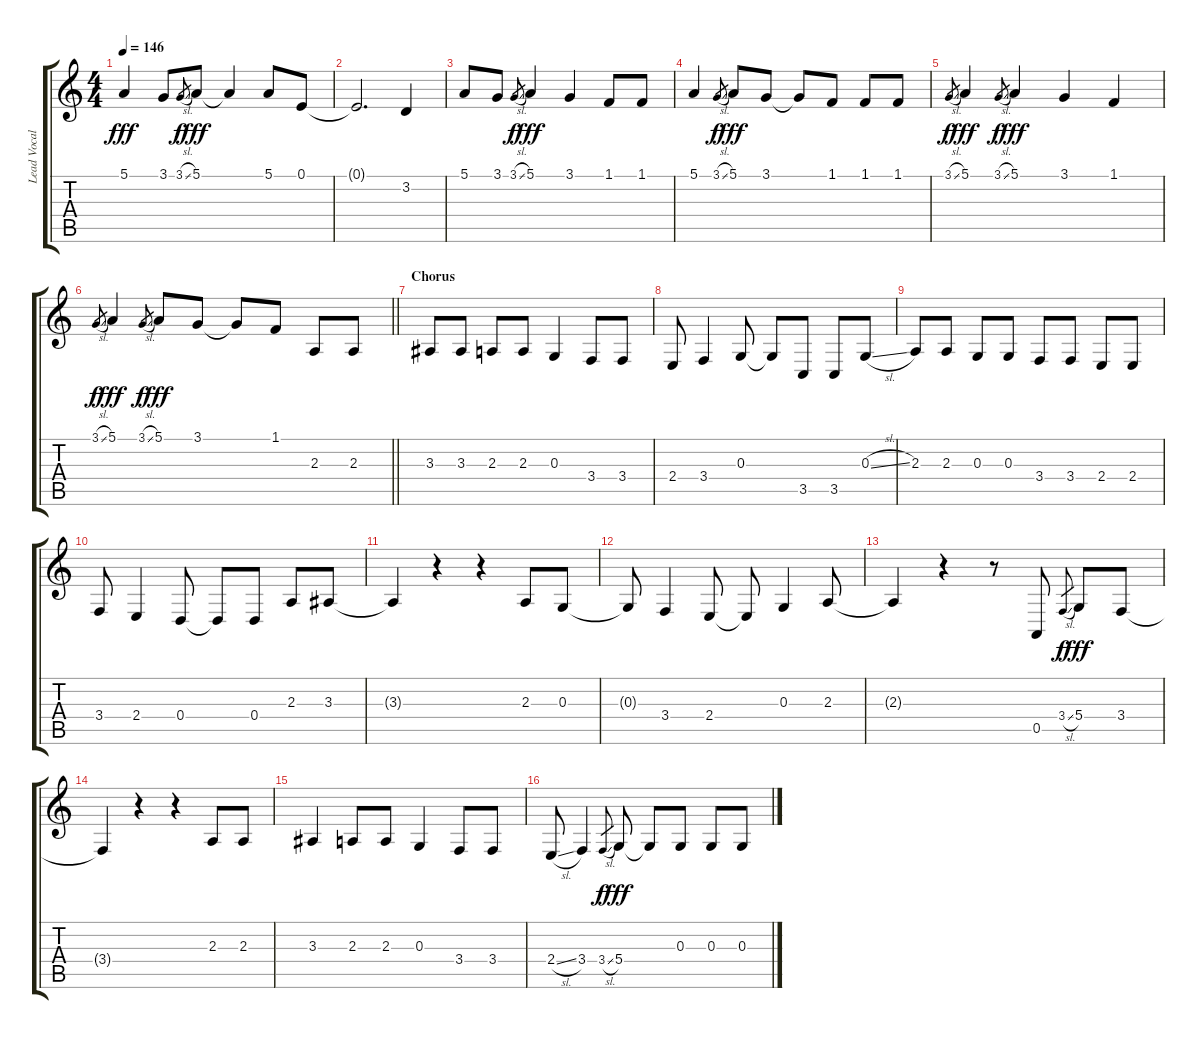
\track ("Lead Vocal" "Lead Vocal") {instrument tenorsax}
\staff {score tabs}
\tuning (E4 B3 G3 D3 A2 D2) {hide}
\ts (4 4)
\tempo 146
\clef g2
\ks c
5.1.4{dy fff} 3.1.8 3.1{sl}.8{gr dy f} 5.1.8{dy fff} 5.1{t}.4 5.1.8 0.1.8 |
0.1{t}.2{d} 3.2.4 |
5.1.8 3.1.8 3.1{sl}.8{gr dy f} 5.1.4{dy fff} 3.1.4 1.1.8 1.1.8 |
5.1.4 3.1{sl}.8{gr dy f} 5.1.8{dy fff} 3.1.8 3.1{t}.8 1.1.8 1.1.8 1.1.8 |
3.1{sl}.8{gr dy f} 5.1.4{dy fff} 3.1{sl}.8{gr dy f} 5.1.4{dy fff} 3.1.4 1.1.4 |
\barLineRight lightlight
3.1{sl}.8{gr dy f} 5.1.4{dy fff} 3.1{sl}.8{gr dy f} 5.1.8{dy fff} 3.1.8 3.1{t}.8 1.1.8 2.3.8 2.3.8 |
\section ("" "Chorus")
3.3.8 3.3.8 2.3.8 2.3.8 0.3.4 3.4.8 3.4.8 |
2.4.8 3.4.4 0.3.8 0.3{t}.8 3.5.8 3.5.8 0.3{sl}.8 |
2.3.8 2.3.8 0.3.8 0.3.8 3.4.8 3.4.8 2.4.8 2.4.8 |
3.4.8 2.4.4 0.4.8 0.4{t}.8 0.4.8 2.3.8 3.3.8 |
3.3{t}.4 r.4 r.4 2.3.8 0.3.8 |
0.3{t}.8 3.4.4 2.4.8 2.4{t}.8 0.3.4 2.3.8 |
2.3{t}.4 r.4 r.8 0.5.8 3.4{sl}.8{gr dy f} 5.4.8{dy fff} 3.4.8 |
3.4{t}.4 r.4 r.4 2.3.8 2.3.8 |
3.3.4 2.3.8 2.3.8 0.3.4 3.4.8 3.4.8 |
2.4{sl}.8 3.4.4 3.4{sl}.8{gr dy f} 5.4.8{dy fff} 5.4{t}.8 0.3.8 0.3.8 0.3.8
